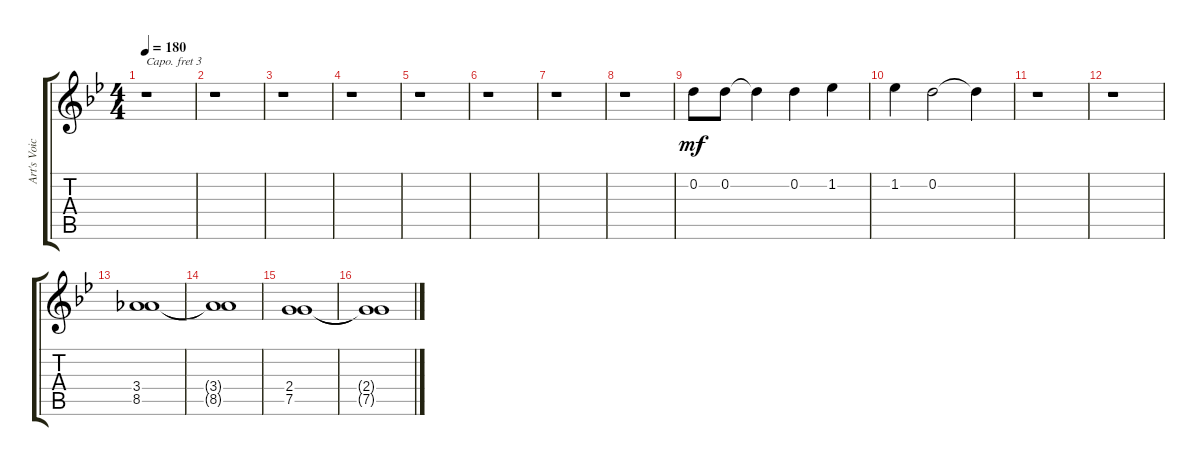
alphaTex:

\track ("Art's Voice" "Art's Voic") {instrument electricguitarclean}
\staff {score tabs}
\capo 3
\tuning (E4 B3 G3 D3 A2 E2) {hide}
\ts (4 4)
\tempo 180
\clef g2
\ks bb
r.1{dy mf} |
r.1 |
r.1 |
r.1 |
r.1 |
r.1 |
r.1 |
r.1 |
0.2.8 0.2.8 0.2{t}.4 0.2.4 1.2.4 |
1.2.4 0.2.2 0.2{t}.4 |
r.1 |
r.1 |
(3.4 8.5).1 |
(3.4{t} 8.5{t}).1 |
(2.4 7.5).1 |
(2.4{t} 7.5{t}).1
